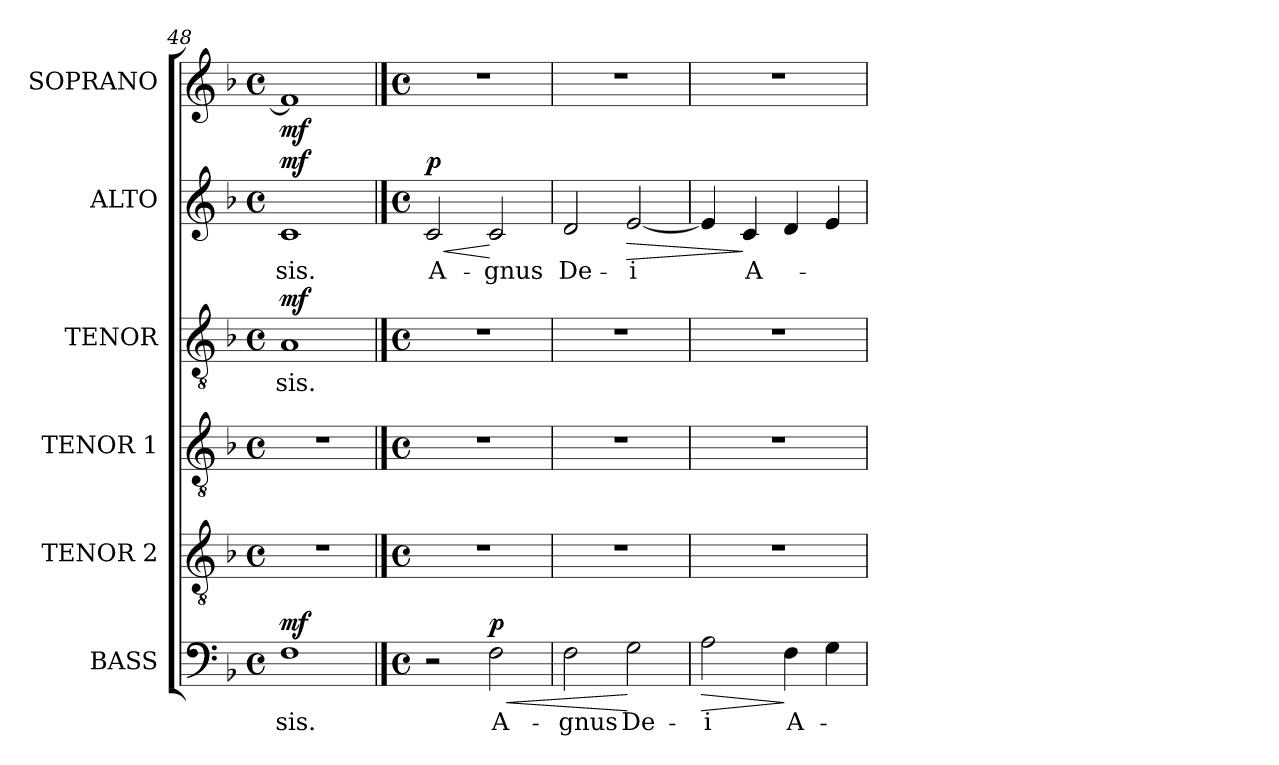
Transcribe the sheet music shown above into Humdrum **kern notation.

**kern	**text	**dynam	**kern	**kern	**kern	**text	**dynam	**kern	**text	**dynam	**kern	**dynam
*part6	*part6	*part6	*part5	*part4	*part3	*part3	*part3	*part2	*part2	*part2	*part1	*part1
*staff6	*staff6	*staff6	*staff5	*staff4	*staff3	*staff3	*staff3	*staff2	*staff2	*staff2	*staff1	*staff1
*I"BASS	*	*	*I"TENOR 2	*I"TENOR 1	*I"TENOR	*	*	*I"ALTO	*	*	*I"SOPRANO	*
*I'B.	*	*	*I'T2.	*I'T1.	*I'T.	*	*	*I'A.	*	*	*I'S.	*
*clefF4	*	*	*clefGv2	*clefGv2	*clefGv2	*	*	*clefG2	*	*	*clefG2	*
*	*	*	*ITrd7c12	*ITrd7c12	*ITrd7c12	*	*	*	*	*	*	*
*k[b-]	*	*	*k[b-]	*k[b-]	*k[b-]	*	*	*k[b-]	*	*	*k[b-]	*
*F:	*	*	*F:	*F:	*F:	*	*	*F:	*	*	*F:	*
*M4/4	*	*	*M4/4	*M4/4	*M4/4	*	*	*M4/4	*	*	*M4/4	*
*met(c)	*	*	*met(c)	*met(c)	*met(c)	*	*	*met(c)	*	*	*met(c)	*
=48	=48	=48	=48	=48	=48	=48	=48	=48	=48	=48	=48	=48
!	!LO:LY:b:color=#000000	!	!	!	!	!	!	!	!	!	!	!
!	!	!	!	!	!	!LO:LY:b:color=#000000	!	!	!	!	!	!
!	!	!	!	!	!	!	!	!	!LO:LY:b:color=#000000	!	!	!
1Fi	-sis.	mf	1r	1r	1AAi	-sis.	mf	1ci	-sis.	mf	1fi]	mf
!!LO:PB:g=z
==1	==1	==1	==1	==1	==1	==1	==1	==1	==1	==1	==1	==1
*M4/4	*	*	*M4/4	*M4/4	*M4/4	*	*	*M4/4	*	*	*M4/4	*
*met(c)	*	*	*met(c)	*met(c)	*met(c)	*	*	*met(c)	*	*	*met(c)	*
!	!	!	!	!	!	!	!	!	!LO:LY:b:color=#000000	!LO:HP:b	!	!
2r	.	.	1r	1r	1r	.	.	2ci/	A-	< p	1r	.
!	!LO:LY:b:color=#000000	!LO:HP:b	!	!	!	!	!	!	!	!	!	!
!	!	!	!	!	!	!	!	!	!LO:LY:b:color=#000000	!	!	!
2Fi\	A-	< p	.	.	.	.	.	2ci/	-gnus	[	.	.
=2	=2	=2	=2	=2	=2	=2	=2	=2	=2	=2	=2	=2
!	!LO:LY:b:color=#000000	!	!	!	!	!	!	!	!	!	!	!
!	!	!	!	!	!	!	!	!	!LO:LY:b:color=#000000	!	!	!
2Fi\	-gnus	.	1r	1r	1r	.	.	2di/	De-	.	1r	.
!	!LO:LY:b:color=#000000	!	!	!	!	!	!	!	!	!	!	!
!	!	!	!	!	!	!	!	!	!LO:LY:b:color=#000000	!LO:HP:b	!	!
2Gi\	De-	[	.	.	.	.	.	[2ei/	-i	>	.	.
=3	=3	=3	=3	=3	=3	=3	=3	=3	=3	=3	=3	=3
!	!LO:LY:b:color=#000000	!LO:HP:b	!	!	!	!	!	!	!	!	!	!
2Ai\	-i	>	1r	1r	1r	.	.	4ei/]	.	.	1r	.
!	!	!	!	!	!	!	!	!	!LO:LY:b:color=#000000	!	!	!
.	.	.	.	.	.	.	.	4ci/	A-	]	.	.
!	!LO:LY:b:color=#000000	!	!	!	!	!	!	!	!	!	!	!
4Fi\	A-	]	.	.	.	.	.	4di/	.	.	.	.
4Gi\	.	.	.	.	.	.	.	4ei/	.	.	.	.
=	=	=	=	=	=	=	=	=	=	=	=	=
*-	*-	*-	*-	*-	*-	*-	*-	*-	*-	*-	*-	*-
